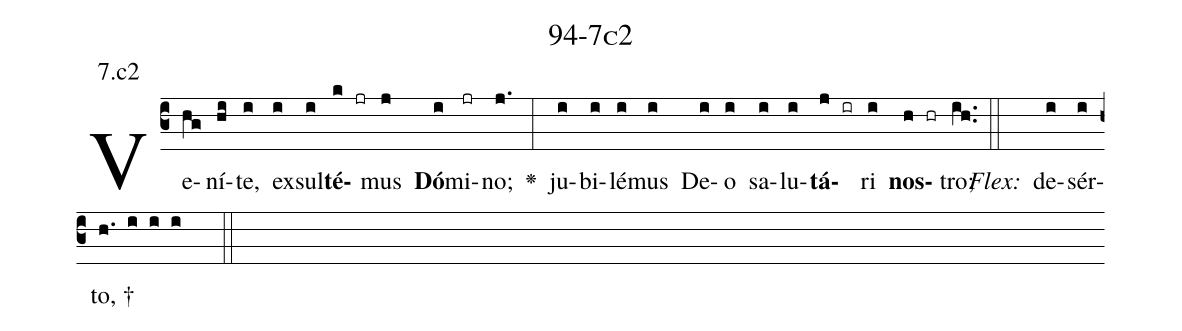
name: 94-7c2;
annotation: 7.c2;
%%
(c3)Ve(hg)ní(hi)te,(i) ex(i)sul(i)<b>té</b>(k jr)mus(j) <b>Dó</b>(i)mi(jr)no;(j.) <v>\greheightstar</v>(:) ju(i)bi(i)lé(i)mus(i) De(i)o(i) sa(i)lu(i)<b>tá</b>(j ir)ri(i) <b>nos</b>(h hr)tro;(ih..) (::)
<i>Flex:</i>()  de(i)sér(i)to, †(h. i i i  ::)

%E(i) u(i) o(j) u(i) a(h) e.(ih..) (::)
